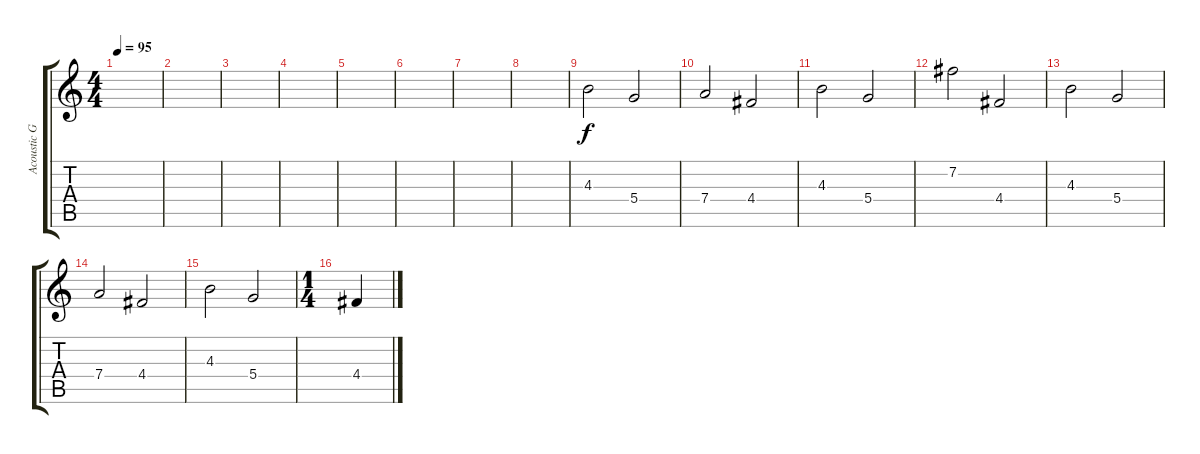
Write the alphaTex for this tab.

\track ("Acoustic Guitar 1" "Acoustic G") {instrument acousticguitarnylon}
\staff {score tabs}
\tuning (E4 B3 G3 D3 A2 E2) {hide}
\ts (4 4)
\tempo 95
\clef g2
\ks c
|
|
|
|
|
|
|
|
4.3.2 5.4.2 |
7.4.2 4.4.2 |
4.3.2 5.4.2 |
7.2.2 4.4.2 |
4.3.2 5.4.2 |
7.4.2 4.4.2 |
4.3.2 5.4.2 |
\ts (1 4)
4.4.4
